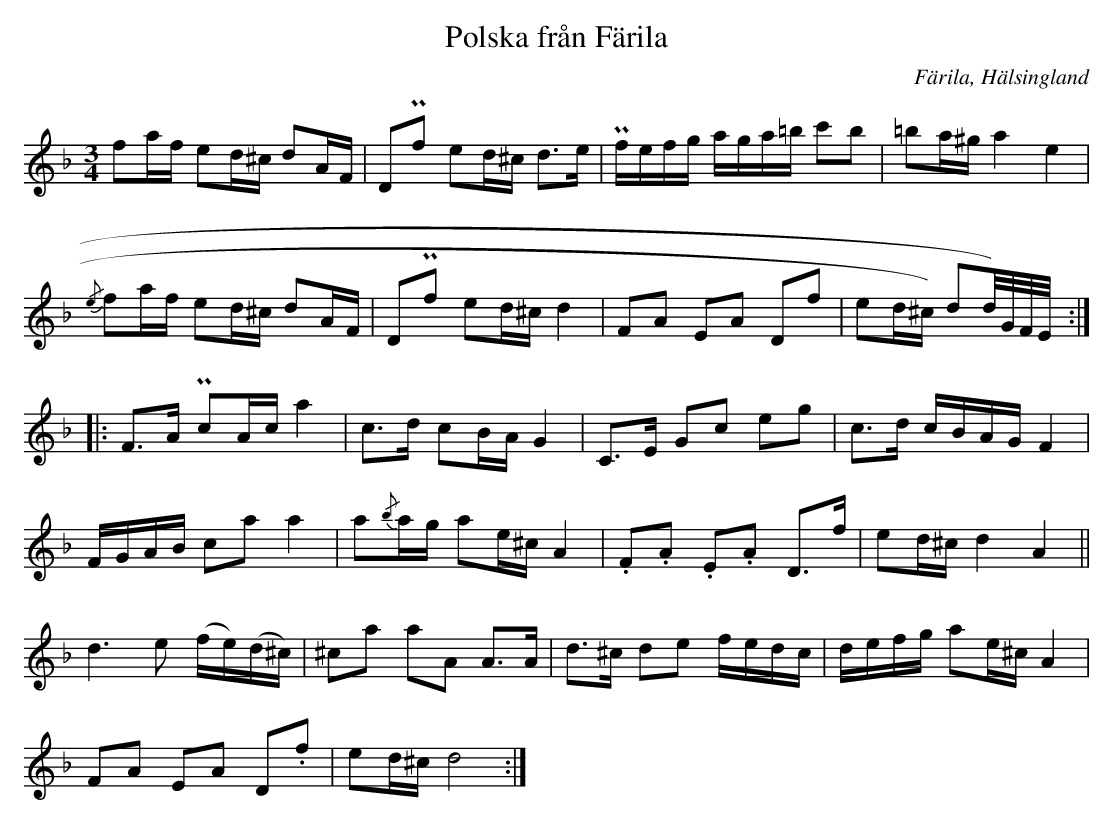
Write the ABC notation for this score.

X:1
T: Polska från Färila
O: Färila, Hälsingland
M: 3/4
L: 1/16
K: Dm
f2af e2d^c d2AF | D2Pf2 e2d^c d2>e2 | Pfefg aga=b c'2b2 | =b2a^g a4 e4 |
{/e}f2af e2d^c d2AF | D2Pf2 e2d^c d4 | F2A2 E2A2 D2f2 | e2d^c )d2d/)G/F/E/ ::
F2>A2 Pc2Ac a4 | c2>d2 c2BA G4 | C2>E2 G2c2 e2g2 | c2>d2 cBAG F4 |
FGAB c2a2 a4 | a2{/b}ag a2e^c A4 | .F2.A2 .E2.A2 D2>f2 | e2d^c d4 A4 ||
d6e2 (fe)(d^c) | ^c2a2 a2A2 A2>A2 | d2>^c2 d2e2 fedc | defg a2e^c A4 |
F2A2 E2A2 D2.f2 | e2d^c d8 :|
